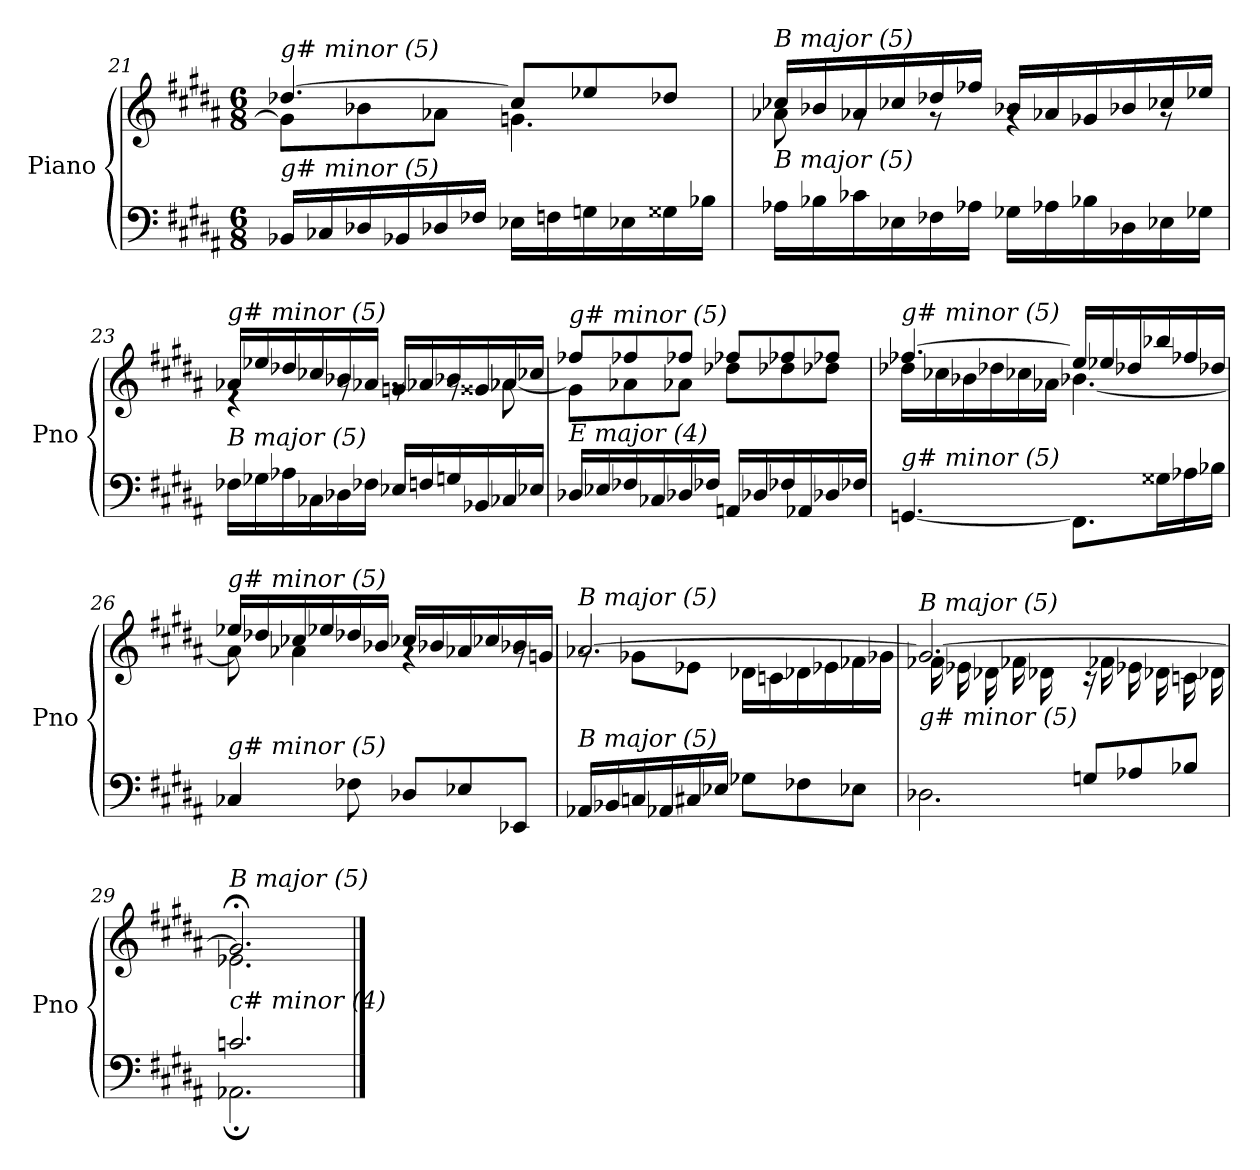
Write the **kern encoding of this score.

**kern	**kern
*part1	*part1
*staff2	*staff1
*I"Piano	*
*I'Pno	*
*clefF4	*clefG2
*k[f#c#g#d#a#]	*k[f#c#g#d#a#]
*M6/8	*M6/8
=21	=21
*	*^
!	!LO:TX:i:t=g# minor (5)	!
!LO:TX:i:t=g# minor (5)	!	!
16BB-Xi/LL	[4.dd-Xi/	8g#\L]
16C-Xi/	.	.
16D-Xi/	.	8b-Xi\
16BB-Xi/	.	.
16D-Xi/	.	8a-Xi\J
16F-Xi/JJ	.	.
16E-Xi\LL	8cc#/L]	4.gni\
16Fni\	.	.
16Gni\	8ee-Xi/	.
16E-Xi\	.	.
16G##Xi\	8dd-Xi/J	.
16B-Xi\JJ	.	.
=22	=22	=22
!	!LO:TX:i:t=B major (5)	!
!LO:TX:i:t=B major (5)	!	!
16A-Xi\LL	16cc-Xi/LL	8a-Xi\
16B-Xi\	16b-Xi/	.
16c-Xi\	16a-Xi/	8rg
16E-Xi\	16cc-Xi/	.
16F-Xi\	16dd-Xi/	8rg
16A-Xi\JJ	16ff-Xi/JJ	.
16G-Xi\LL	16b-Xi/LL	4rg
16A-Xi\	16a-Xi/	.
16B-Xi\	16g-Xi/	.
16D-Xi\	16b-Xi/	.
16E-Xi\	16cc-Xi/	8rg
16G-Xi\JJ	16ee-Xi/JJ	.
!!LO:LB:g=z	!!
=23	=23	=23
!	!LO:TX:i:t=g# minor (5)	!
!LO:TX:i:t=B major (5)	!	!
16F-Xi\LL	16a-Xi/LL	4re
16G-Xi\	16ee-Xi/	.
16A-Xi\	16dd-Xi/	.
16C-Xi\	16cc-Xi/	.
16D-Xi\	16b-Xi/	8rg
16F-Xi\JJ	16a-Xi/JJ	.
16E-Xi/LL	16gni/LL	8rg
16Fni/	16a-Xi/	.
16Gni/	16b-Xi/	8rg
16BB-Xi/	16g##i/	.
16C-Xi/	16a-Xi/	[8a-Xi\
16E-Xi/JJ	16cc-Xi/JJ	.
=24	=24	=24
!	!LO:TX:i:t=g# minor (5)	!
!LO:TX:i:t=E major (4)	!	!
16D-Xi/LL	8ff-Xi/L	8g#\L]
16E-Xi/	.	.
16F-Xi/	8ff-Xi/	8a-Xi\
16C-Xi/	.	.
16D-Xi/	8ff-Xi/J	8a-Xi\J
16F-Xi/JJ	.	.
16AAn/LL	8ff-Xi/L	8dd-Xi\L
16D-Xi/	.	.
16F-Xi/	8ff-Xi/	8dd-Xi\
16AA-Xi/	.	.
16D-Xi/	8ff-Xi/J	8dd-Xi\J
16F-Xi/JJ	.	.
=25	=25	=25
!	!LO:TX:i:t=g# minor (5)	!
!LO:TX:i:t=g# minor (5)	!	!
[4.GGni/	[4.ff-Xi/	16dd-Xi\LL
.	.	16cc-Xi\
.	.	16b-Xi\
.	.	16dd-Xi\
.	.	16cc-Xi\
.	.	16a-Xi\JJ
8.FF##\L]	16ee/LL]	[4.b-Xi\
.	16ee-Xi/	.
.	16dd-Xi/	.
16G##Xi\L	16bb-Xi/	.
16A-Xi\	16ff-Xi/	.
16B-Xi\JJ	16dd-Xi/JJ	.
!!LO:LB:g=z	!!
=26	=26	=26
!	!LO:TX:i:t=g# minor (5)	!
!LO:TX:i:t=g# minor (5)	!	!
4C-Xi/	16ee-Xi/LL	8a#\]
.	16dd-Xi/	.
.	16cc-Xi/	4a-Xi\
.	16ee-Xi/	.
8F-Xi\	16dd-Xi/	.
.	16b-Xi/JJ	.
8D-Xi/L	16cc-Xi/LL	4rg
.	16b-Xi/	.
8E-Xi/	16a-Xi/	.
.	16cc-Xi/	.
8EE-Xi/J	16b-Xi/	8rg
.	16gni/JJ	.
=27	=27	=27
!	!LO:TX:i:t=B major (5)	!
!LO:TX:i:t=B major (5)	!	!
16AA-Xi/LL	[2.a-Xi/	8rg
16BB-Xi/	.	.
16Cni/	.	8g-Xi\L
16AA-Xi/	.	.
16C#i/	.	8e-Xi\J
16E-Xi/JJ	.	.
8G-Xi\L	.	16d-Xi\LL
.	.	16cni\
8F-Xi\	.	16d-Xi\
.	.	16e-Xi\
8E-Xi\J	.	16f-Xi\
.	.	16g-Xi\JJ
=28	=28	=28
*^	*	*^
*	*^	*	*	*
!	!	!	!LO:TX:i:t=B major (5)	!	!
!LO:TX:i:t=g# minor (5)	!	!	!	!	!
4ryy	2.D-Xi\	4.ryy	2.g#/_	16f-Xi\LL	4.ryy
.	.	.	.	16e-Xi\	.
.	.	.	.	16d-Xi\	.
.	.	.	.	16f-Xi\	.
16ryy	.	.	.	16d-Xi\	.
16B-Xi/JJ	.	.	.	16ryy	.
4.ryy	.	8Gni/L	.	16r	4.ryy
.	.	.	.	16f-Xi\LL	.
.	.	8A-Xi/	.	16e-Xi\	.
.	.	.	.	16d-Xi\	.
.	.	8B-Xi/J	.	16cni\	.
.	.	.	.	16d-Xi\JJ	.
*	*v	*v	*	*	*
*	*	*	*v	*v
=29	=29	=29	=29
!	!	!LO:TX:i:t=B major (5)	!
!LO:TX:i:t=c# minor (4)	!	!	!
2.cni/	2.AA-X;i\	2.g#;</]	2.e-Xi\
*v	*v	*	*
*	*v	*v
==	==
*-	*-
